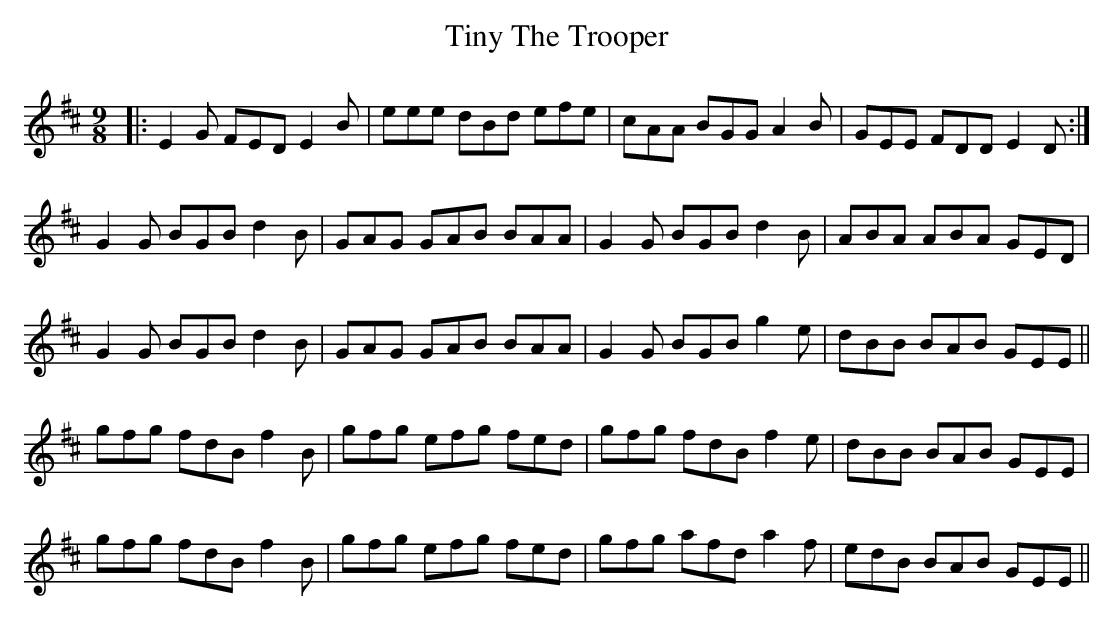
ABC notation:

X:1
T: Tiny The Trooper
M: 9/8
L: 1/8
K: Edor
|:E2 G FED E2 B|eee dBd efe|cAA BGG A2 B|GEE FDD E2 D:|
G2 G BGB d2 B|GAG GAB BAA|G2 G BGB d2 B|ABA ABA GED|
G2 G BGB d2 B|GAG GAB BAA|G2 G BGB g2 e|dBB BAB GEE||
gfg fdB f2 B|gfg efg fed|gfg fdB f2 e|dBB BAB GEE|
gfg fdB f2 B|gfg efg fed|gfg afd a2 f|edB BAB GEE||
